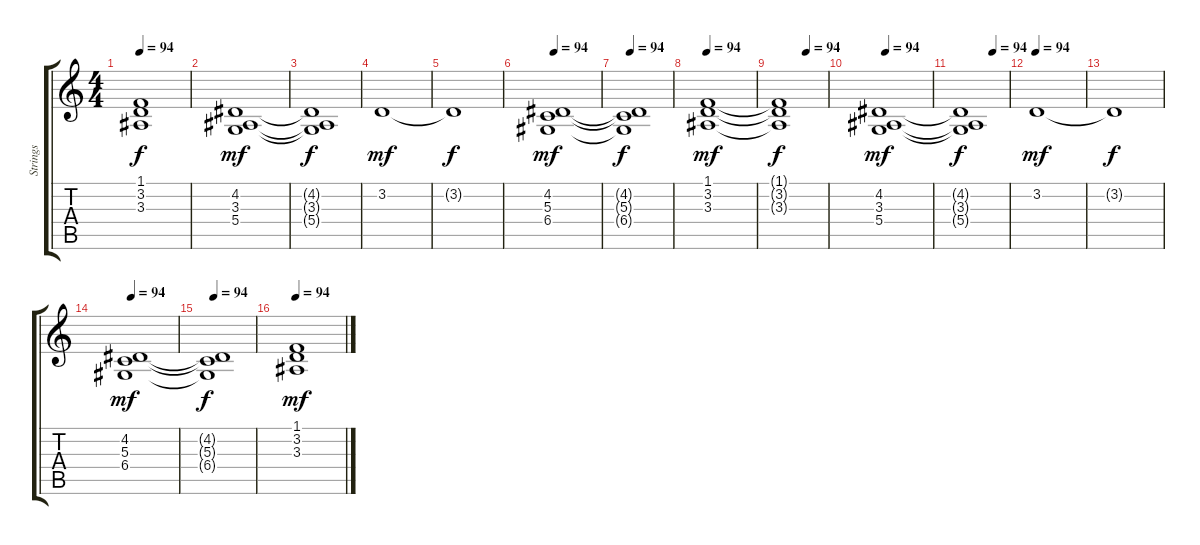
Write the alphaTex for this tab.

\track ("Strings" "Strings") {instrument stringensemble1}
\staff {score tabs}
\tuning (E4 B3 G3 D3 A2 E2) {hide}
\ts (4 4)
\tempo 94
\clef g2
\ks c
(1.1{t} 3.2{t} 3.3{t}).1{dy f} |
(4.2 3.3 5.4).1{dy mf} |
(4.2{t} 3.3{t} 5.4{t}).1{dy f} |
3.2.1{dy mf} |
3.2{t}.1{dy f} |
\tempo 94
(4.2 5.3 6.4).1{dy mf} |
\tempo 94
(4.2{t} 5.3{t} 6.4{t}).1{dy f} |
\tempo 94
(1.1 3.2 3.3).1{dy mf} |
\tempo (94 0.578125)
(1.1{t} 3.2{t} 3.3{t}).1{dy f} |
\tempo 94
(4.2 3.3 5.4).1{dy mf} |
\tempo (94 0.625)
(4.2{t} 3.3{t} 5.4{t}).1{dy f} |
\tempo 94
3.2.1{dy mf} |
3.2{t}.1{dy f} |
\tempo 94
(4.2 5.3 6.4).1{dy mf} |
\tempo 94
(4.2{t} 5.3{t} 6.4{t}).1{dy f} |
\tempo 94
(1.1 3.2 3.3).1{dy mf}
